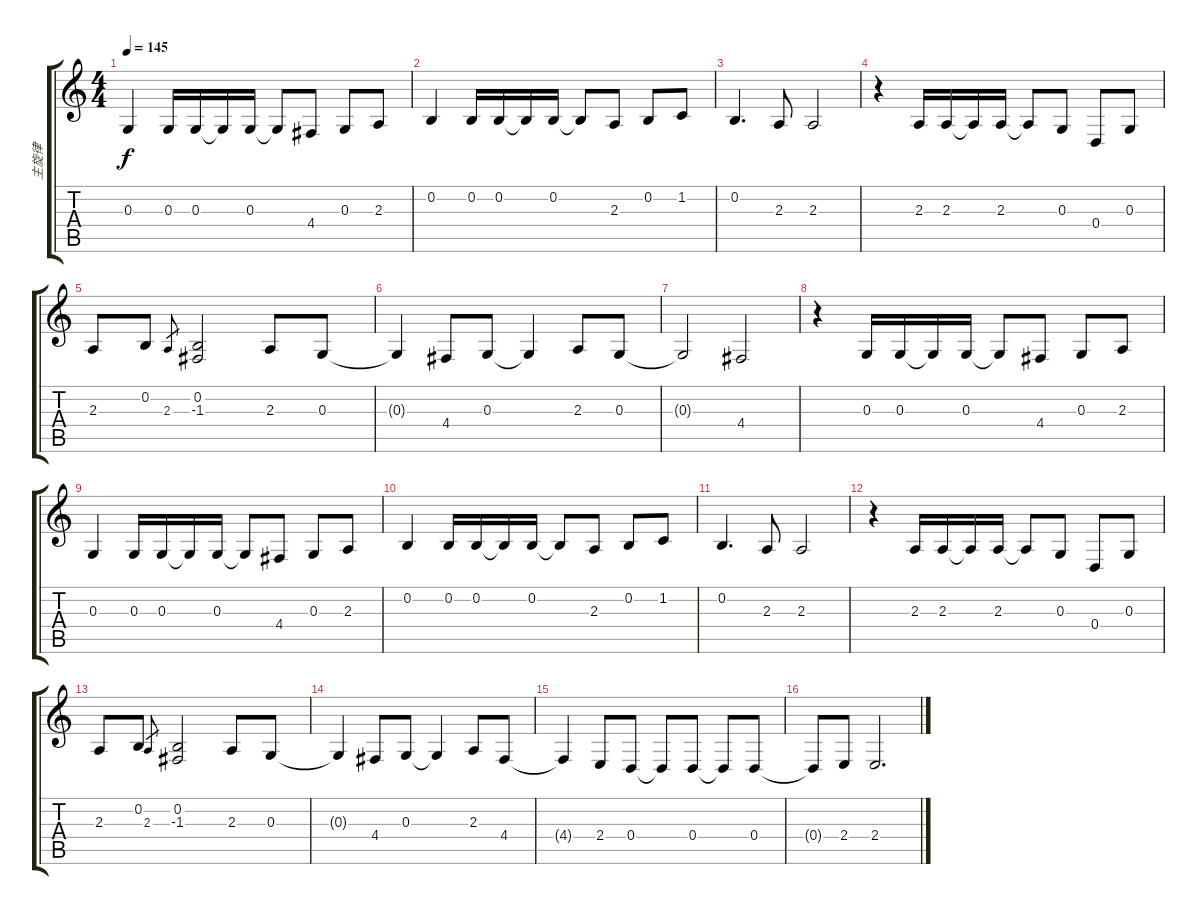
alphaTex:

\track ("主旋律" "主旋律") {instrument violin}
\staff {score tabs}
\tuning (E4 B3 G3 D3 A2 E2) {hide}
\ts (4 4)
\tempo 145
\clef g2
\ks c
0.3.4{dy f} 0.3.16 0.3.16 0.3{t}.16 0.3.16 0.3{t}.8 4.4.8 0.3.8 2.3.8 |
0.2.4 0.2.16 0.2.16 0.2{t}.16 0.2.16 0.2{t}.8 2.3.8 0.2.8 1.2.8 |
0.2.4{d} 2.3.8 2.3.2 |
r.4 2.3.16 2.3.16 2.3{t}.16 2.3.16 2.3{t}.8 0.3.8 0.4.8 0.3.8 |
2.3.8 0.2.8 2.3.8{gr} (0.2 -1.3).2 2.3.8 0.3.8 |
0.3{t}.4 4.4.8 0.3.8 0.3{t}.4 2.3.8 0.3.8 |
0.3{t}.2 4.4.2 |
r.4 0.3.16 0.3.16 0.3{t}.16 0.3.16 0.3{t}.8 4.4.8 0.3.8 2.3.8 |
0.3.4 0.3.16 0.3.16 0.3{t}.16 0.3.16 0.3{t}.8 4.4.8 0.3.8 2.3.8 |
0.2.4 0.2.16 0.2.16 0.2{t}.16 0.2.16 0.2{t}.8 2.3.8 0.2.8 1.2.8 |
0.2.4{d} 2.3.8 2.3.2 |
r.4 2.3.16 2.3.16 2.3{t}.16 2.3.16 2.3{t}.8 0.3.8 0.4.8 0.3.8 |
2.3.8 0.2.8 2.3.8{gr} (0.2 -1.3).2 2.3.8 0.3.8 |
0.3{t}.4 4.4.8 0.3.8 0.3{t}.4 2.3.8 4.4.8 |
4.4{t}.4 2.4.8 0.4.8 0.4{t}.8 0.4.8 0.4{t}.8 0.4.8 |
0.4{t}.8 2.4.8 2.4.2{d}
